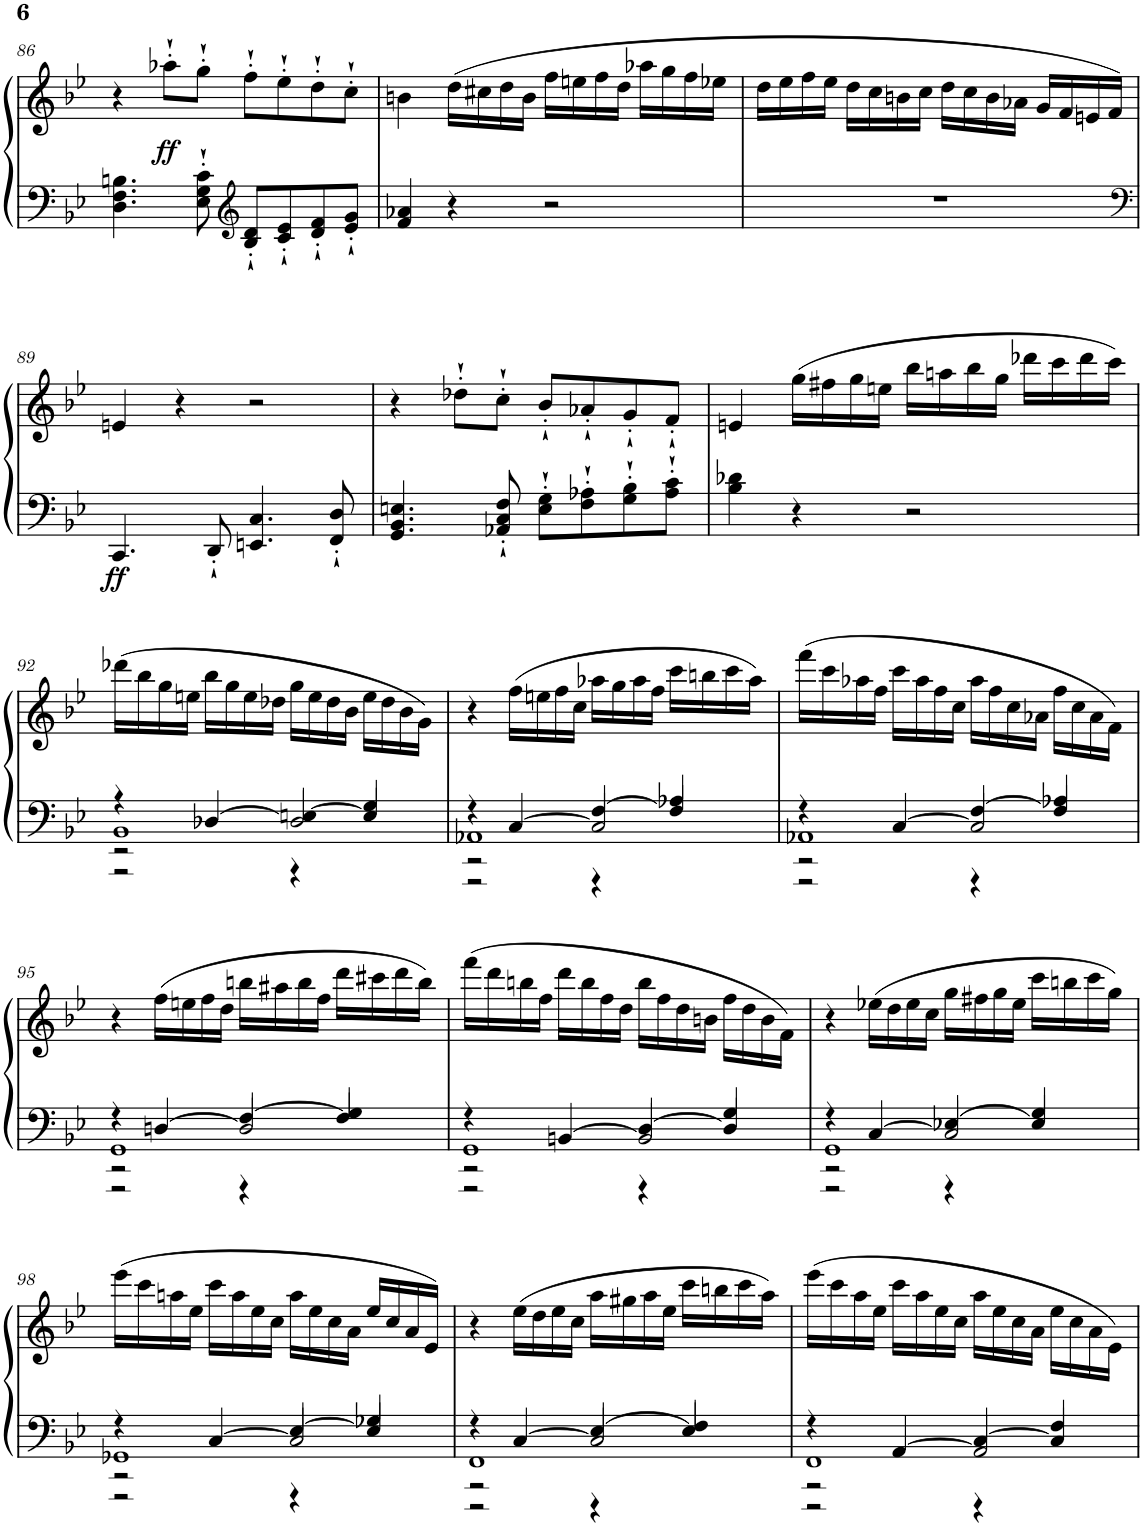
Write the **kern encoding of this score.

**kern	**kern	**dynam
*part1	*part1	*part1
*staff2	*staff1	*staff1/2
*I"Piano	*	*
*I'Pno	*	*
!!LO:PB:g=z
*clefF4	*clefG2	*
*k[b-e-]	*k[b-e-]	*
*B-:	*B-:	*
*M4/4	*M4/4	*
*met(c)	*met(c)	*
=86	=86	=86
4.D\ 4.F\ 4.Bn\	4r	.
!	!	!LO:DY:b
.	8aa-X'`\L	ff
8E-\'` 8G\'` 8c\'`	8gg'`\J	.
*clefG2	*	*
8B/'` 8d/'`L	8ff'`\L	.
8c/'` 8e-/'`	8ee-'`\	.
8d/'` 8f/'`	8dd'`\	.
8e-/'` 8g/'`J	8cc'`\J	.
=87	=87	=87
4f/ 4a-X/	4bn\	.
4r	(16dd\LL	.
.	16cc#X\	.
.	16dd\	.
.	16b\JJ	.
2r	16ff\LL	.
.	16een\	.
.	16ff\	.
.	16dd\JJ	.
.	16aa-X\LL	.
.	16gg\	.
.	16ff\	.
.	16ee-X\JJ	.
=88	=88	=88
1r	16dd\LL	.
.	16ee-\	.
.	16ff\	.
.	16ee-\JJ	.
.	16dd\LL	.
.	16cc\	.
.	16bn\	.
.	16cc\JJ	.
.	16dd\LL	.
.	16cc\	.
.	16b\	.
.	16a-X\JJ	.
.	16g/LL	.
.	16f/	.
.	16en/	.
.	16f/JJ)	.
!!LO:LB:g=z
=89	=89	=89
*clefF4	*	*
!	!	!LO:DY:b=2
4.CC/	4en/	ff
.	4r	.
8DD'`/	.	.
4.EEn/ 4.C/	2r	.
8FF/'` 8D/'`	.	.
=90	=90	=90
4.GG/ 4.BB-/ 4.En/	4r	.
.	8dd-X'`\L	.
8AA-X/'` 8C/'` 8F/'`	8cc'`\J	.
8E\'` 8G\'`L	8b-'`/L	.
8F\'` 8A-X\'`	8a-X'`/	.
8G\'` 8B-\'`	8g'`/	.
8A-\'` 8c\'`J	8f'`/J	.
=91	=91	=91
4B-\ 4d-X\	4en/	.
4r	(16gg\LL	.
.	16ff#X\	.
.	16gg\	.
.	16een\JJ	.
2r	16bb-\LL	.
.	16aan\	.
.	16bb-\	.
.	16gg\JJ	.
.	16ddd-X\LL	.
.	16ccc\	.
.	16ddd-\	.
.	16ccc\JJ)	.
!!LO:LB:g=z
=92	=92	=92
*^	*	*
*	*^	*	*
*	*	*^	*	*
4r	1BB-	2r	2r	(16ddd-X\LL	.
.	.	.	.	16bb-\	.
.	.	.	.	16gg\	.
.	.	.	.	16een\JJ	.
[4D-X/	.	.	.	16bb-\LL	.
.	.	.	.	16gg\	.
.	.	.	.	16ee\	.
.	.	.	.	16dd-X\JJ	.
2D-/]	.	[4En/	4r	16gg\LL	.
.	.	.	.	16ee\	.
.	.	.	.	16dd-\	.
.	.	.	.	16b-\JJ	.
.	.	4E/]	4G/	16ee\LL	.
.	.	.	.	16dd-\	.
.	.	.	.	16b-\	.
.	.	.	.	16g\JJ)	.
=93	=93	=93	=93	=93	=93
4r	1AA-X	2r	2r	4r	.
[4C/	.	.	.	(16ff\LL	.
.	.	.	.	16een\	.
.	.	.	.	16ff\	.
.	.	.	.	16cc\JJ	.
2C/]	.	[4F/	4r	16aa-X\LL	.
.	.	.	.	16gg\	.
.	.	.	.	16aa-\	.
.	.	.	.	16ff\JJ	.
.	.	4F/]	4A-X/	16ccc\LL	.
.	.	.	.	16bbn\	.
.	.	.	.	16ccc\	.
.	.	.	.	16aa-\JJ)	.
=94	=94	=94	=94	=94	=94
4r	1AA-X	2r	2r	(16fff\LL	.
.	.	.	.	16ccc\	.
.	.	.	.	16aa-X\	.
.	.	.	.	16ff\JJ	.
[4C/	.	.	.	16ccc\LL	.
.	.	.	.	16aa-\	.
.	.	.	.	16ff\	.
.	.	.	.	16cc\JJ	.
2C/]	.	[4F/	4r	16aa-\LL	.
.	.	.	.	16ff\	.
.	.	.	.	16cc\	.
.	.	.	.	16a-X\JJ	.
.	.	4F/]	4A-X/	16ff\LL	.
.	.	.	.	16cc\	.
.	.	.	.	16a-\	.
.	.	.	.	16f\JJ)	.
!!LO:LB:g=z
=95	=95	=95	=95	=95	=95
4r	1GG	2r	2r	4r	.
[4Dn/	.	.	.	(16ff\LL	.
.	.	.	.	16een\	.
.	.	.	.	16ff\	.
.	.	.	.	16dd\JJ	.
2D/]	.	[4F/	4r	16bbn\LL	.
.	.	.	.	16aa#X\	.
.	.	.	.	16bb\	.
.	.	.	.	16ff\JJ	.
.	.	4F/]	4G/	16ddd\LL	.
.	.	.	.	16ccc#X\	.
.	.	.	.	16ddd\	.
.	.	.	.	16bb\JJ)	.
=96	=96	=96	=96	=96	=96
4r	1GG	2r	2r	(16fff\LL	.
.	.	.	.	16ddd\	.
.	.	.	.	16bbn\	.
.	.	.	.	16ff\JJ	.
[4BBn/	.	.	.	16ddd\LL	.
.	.	.	.	16bb\	.
.	.	.	.	16ff\	.
.	.	.	.	16dd\JJ	.
2BB/]	.	[4D/	4r	16bb\LL	.
.	.	.	.	16ff\	.
.	.	.	.	16dd\	.
.	.	.	.	16bn\JJ	.
.	.	4D/]	4G/	16ff\LL	.
.	.	.	.	16dd\	.
.	.	.	.	16b\	.
.	.	.	.	16f\JJ)	.
=97	=97	=97	=97	=97	=97
4r	1GG	2r	2r	4r	.
[4C/	.	.	.	(16ee-X\LL	.
.	.	.	.	16dd\	.
.	.	.	.	16ee-\	.
.	.	.	.	16cc\JJ	.
2C/]	.	[4E-X/	4r	16gg\LL	.
.	.	.	.	16ff#X\	.
.	.	.	.	16gg\	.
.	.	.	.	16ee-\JJ	.
.	.	4E-/]	4G/	16ccc\LL	.
.	.	.	.	16bbn\	.
.	.	.	.	16ccc\	.
.	.	.	.	16gg\JJ)	.
!!LO:LB:g=z
=98	=98	=98	=98	=98	=98
4r	1GG-X	2r	2r	(16eee-\LL	.
.	.	.	.	16ccc\	.
.	.	.	.	16aan\	.
.	.	.	.	16ee-\JJ	.
[4C/	.	.	.	16ccc\LL	.
.	.	.	.	16aa\	.
.	.	.	.	16ee-\	.
.	.	.	.	16cc\JJ	.
2C/]	.	[4E-/	4r	16aa\LL	.
.	.	.	.	16ee-\	.
.	.	.	.	16cc\	.
.	.	.	.	16a\JJ	.
.	.	4E-/]	4G-X/	16ee-/LL	.
.	.	.	.	16cc/	.
.	.	.	.	16a/	.
.	.	.	.	16e-/JJ)	.
=99	=99	=99	=99	=99	=99
4r	1FF	2r	2r	4r	.
[4C/	.	.	.	(16ee-\LL	.
.	.	.	.	16dd\	.
.	.	.	.	16ee-\	.
.	.	.	.	16cc\JJ	.
2C/]	.	[4E-/	4r	16aa\LL	.
.	.	.	.	16gg#X\	.
.	.	.	.	16aa\	.
.	.	.	.	16ee-\JJ	.
.	.	4E-/]	4F/	16ccc\LL	.
.	.	.	.	16bbn\	.
.	.	.	.	16ccc\	.
.	.	.	.	16aa\JJ)	.
=100	=100	=100	=100	=100	=100
4r	1FF	2r	2r	(16eee-\LL	.
.	.	.	.	16ccc\	.
.	.	.	.	16aa\	.
.	.	.	.	16ee-\JJ	.
[4AA/	.	.	.	16ccc\LL	.
.	.	.	.	16aa\	.
.	.	.	.	16ee-\	.
.	.	.	.	16cc\JJ	.
2AA/]	.	[4C/	4r	16aa\LL	.
.	.	.	.	16ee-\	.
.	.	.	.	16cc\	.
.	.	.	.	16a\JJ	.
.	.	4C/]	4F/	16ee-\LL	.
.	.	.	.	16cc\	.
.	.	.	.	16a\	.
.	.	.	.	16e-\JJ)	.
*v	*v	*v	*v	*	*
=	=	=
*-	*-	*-
